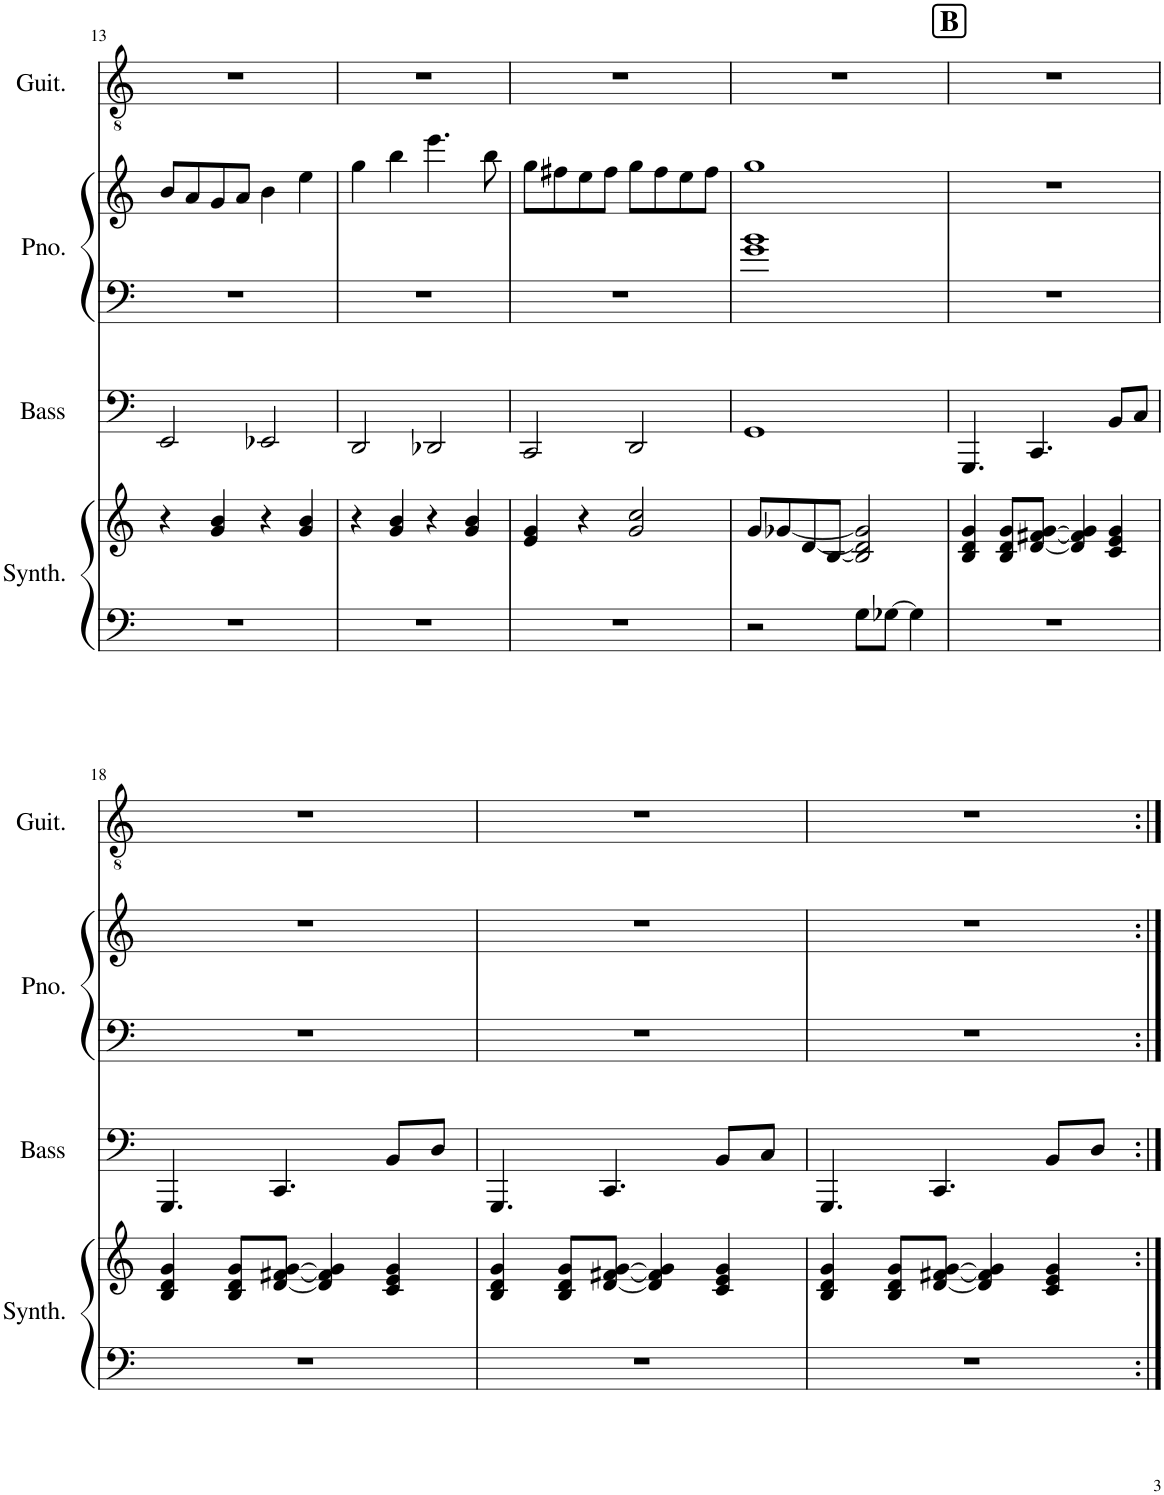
**kern	**kern	**kern	**kern	**kern	**kern
*part4	*part4	*part3	*part2	*part2	*part1
*staff6	*staff5	*staff4	*staff3	*staff2	*staff1
*I"Synth Pad	*	*I"Bass	*I"Piano	*	*I"Acoustic Guitar
*I'Synth.	*	*I'Bass	*I'Pno.	*	*I'Guit.
!!LO:PB:g=z
*clefF4	*clefG2	*clefF4	*clefF4	*clefG2	*clefGv2
*	*	*Trd7c12	*	*	*
*k[]	*k[]	*k[]	*k[]	*k[]	*k[]
*M4/4	*M4/4	*M4/4	*M4/4	*M4/4	*M4/4
=13	=13	=13	=13	=13	=13
1r	4r	2EE/	1r	8b/L	1r
.	.	.	.	8a/	.
.	4g/ 4b/	.	.	8g/	.
.	.	.	.	8a/J	.
.	4r	2EE-X/	.	4b\	.
.	4g/ 4b/	.	.	4ee\	.
=14	=14	=14	=14	=14	=14
1r	4r	2DD/	1r	4gg\	1r
.	4g/ 4b/	.	.	4bb\	.
.	4r	2DD-X/	.	4.eee\	.
.	4g/ 4b/	.	.	.	.
.	.	.	.	8bb\	.
=15	=15	=15	=15	=15	=15
1r	4e/ 4g/	2CC/	1r	8gg\L	1r
.	.	.	.	8ff#X\	.
.	4r	.	.	8ee\	.
.	.	.	.	8ff#\J	.
.	2g/ 2cc/	2DD/	.	8gg\L	.
.	.	.	.	8ff#\	.
.	.	.	.	8ee\	.
.	.	.	.	8ff#\J	.
=16	=16	=16	=16	=16	=16
2r	8g/L	1GG	1g 1b	1gg	1r
.	[8g-X/	.	.	.	.
.	[8d/	.	.	.	.
.	[8B/J	.	.	.	.
8G\L	2B/] 2d/] 2g-/]	.	.	.	.
[8G-X\J	.	.	.	.	.
4G-\]	.	.	.	.	.
!!LO:REH:place=s1:a:B:cj:fs=14:t=B
=17	=17	=17	=17	=17	=17
1r	4B/ 4d/ 4g/	4.GGG/	1r	1r	1r
.	8B/ 8d/ 8g/L	.	.	.	.
.	[8d/ [8f#X/ [8g/J	4.CC/	.	.	.
.	4d/] 4f#/] 4g/]	.	.	.	.
.	4c/ 4e/ 4g/	8BB/L	.	.	.
.	.	8C/J	.	.	.
!!LO:LB:g=z
=18	=18	=18	=18	=18	=18
1r	4B/ 4d/ 4g/	4.GGG/	1r	1r	1r
.	8B/ 8d/ 8g/L	.	.	.	.
.	[8d/ [8f#X/ [8g/J	4.CC/	.	.	.
.	4d/] 4f#/] 4g/]	.	.	.	.
.	4c/ 4e/ 4g/	8BB/L	.	.	.
.	.	8D/J	.	.	.
=19	=19	=19	=19	=19	=19
1r	4B/ 4d/ 4g/	4.GGG/	1r	1r	1r
.	8B/ 8d/ 8g/L	.	.	.	.
.	[8d/ [8f#X/ [8g/J	4.CC/	.	.	.
.	4d/] 4f#/] 4g/]	.	.	.	.
.	4c/ 4e/ 4g/	8BB/L	.	.	.
.	.	8C/J	.	.	.
=20	=20	=20	=20	=20	=20
1r	4B/ 4d/ 4g/	4.GGG/	1r	1r	1r
.	8B/ 8d/ 8g/L	.	.	.	.
.	[8d/ [8f#X/ [8g/J	4.CC/	.	.	.
.	4d/] 4f#/] 4g/]	.	.	.	.
.	4c/ 4e/ 4g/	8BB/L	.	.	.
.	.	8D/J	.	.	.
=:|!	=:|!	=:|!	=:|!	=:|!	=:|!
*-	*-	*-	*-	*-	*-
